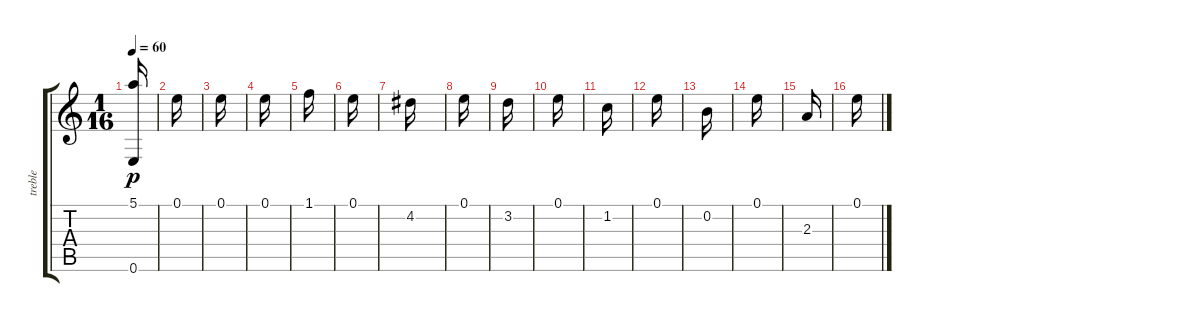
\track ("treble              " "treble    ") {instrument acousticguitarnylon}
\staff {score tabs}
\tuning (E4 B3 G3 D3 A2 E2) {hide}
\ts (1 16)
\tempo 60
\clef g2
\ks c
(5.1 0.6).16{dy p} |
0.1.16 |
0.1.16 |
0.1.16 |
1.1.16 |
0.1.16 |
4.2.16 |
0.1.16 |
3.2.16 |
0.1.16 |
1.2.16 |
0.1.16 |
0.2.16 |
0.1.16 |
2.3.16 |
0.1.16
